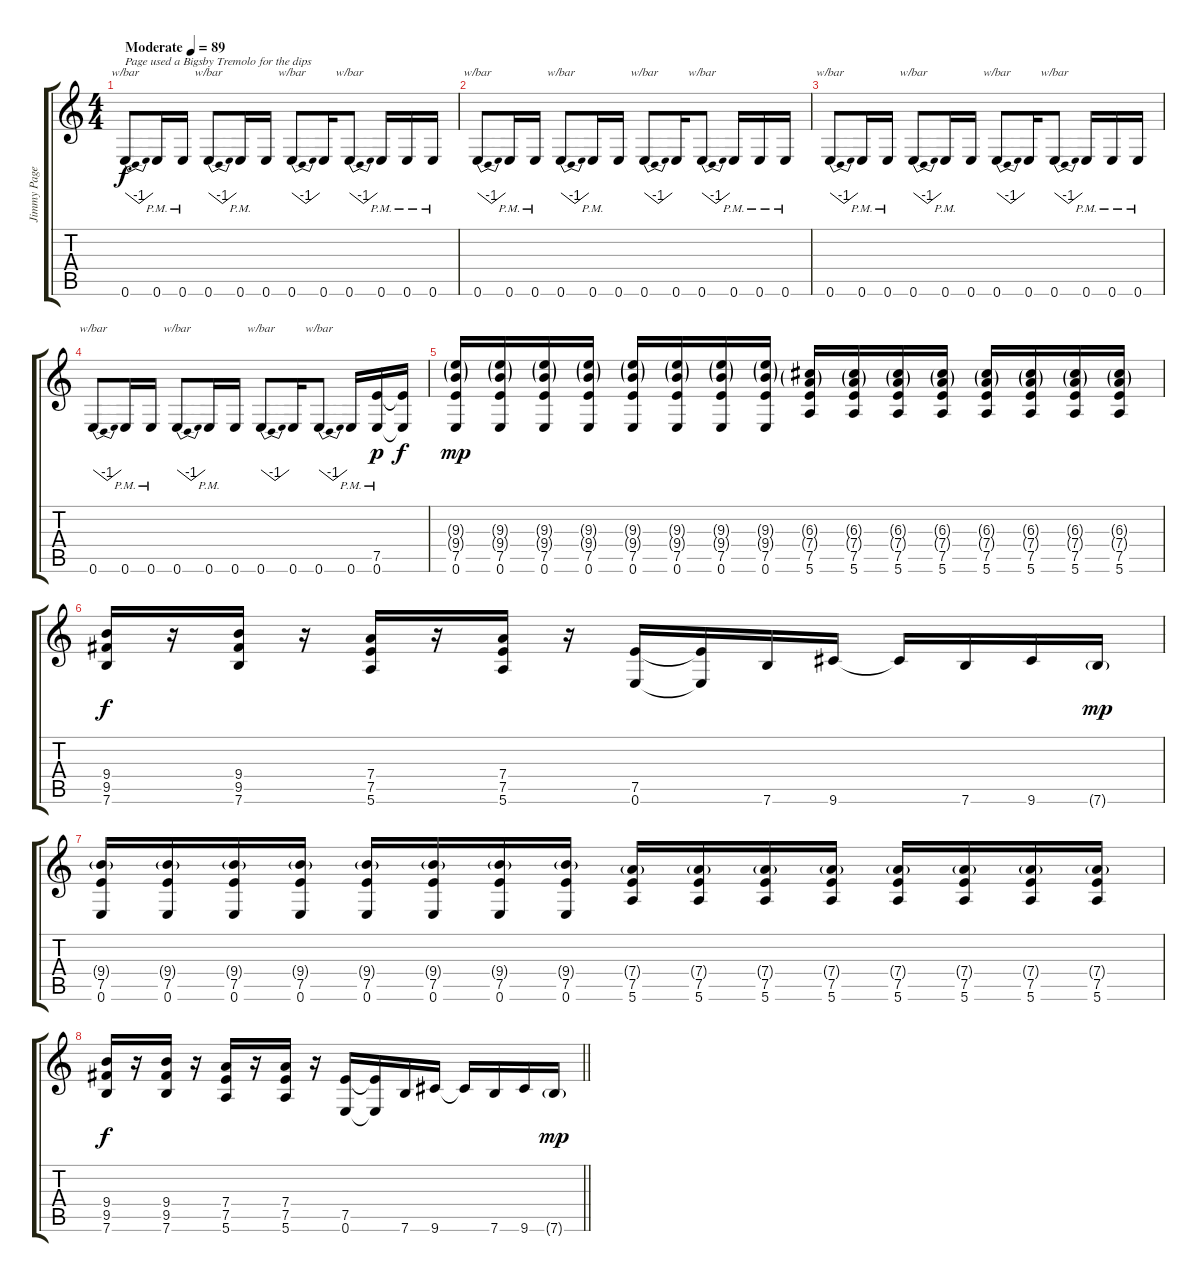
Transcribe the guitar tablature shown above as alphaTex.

\track ("Jimmy Page" "Jimmy Page") {instrument distortionguitar}
\staff {score tabs}
\tuning (E4 B3 G3 D3 A2 E2) {hide}
\ts (4 4)
\tempo (89 "Moderate")
\clef g2
\ks c
0.6.8{tbe (dip default 0 0 30 -4 60 0) txt "Page used a Bigsby Tremolo for the dips" dy f instrument distortionguitar} 0.6{pm}.16 0.6{pm}.16 0.6.8{tbe (dip default 0 0 30 -4 60 0)} 0.6{pm}.16 0.6.16 0.6.8{tbe (dip default 0 0 30 -4 60 0)} 0.6.16 0.6.8{tbe (dip default 0 0 45 -4 60 0)} 0.6{pm}.16 0.6{pm}.16 0.6{pm}.16 |
0.6.8{tbe (dip default 0 0 30 -4 60 0)} 0.6{pm}.16 0.6{pm}.16 0.6.8{tbe (dip default 0 0 30 -4 60 0)} 0.6{pm}.16 0.6.16 0.6.8{tbe (dip default 0 0 30 -4 60 0)} 0.6.16 0.6.8{tbe (dip default 0 0 45 -4 60 0)} 0.6{pm}.16 0.6{pm}.16 0.6{pm}.16 |
0.6.8{tbe (dip default 0 0 30 -4 60 0)} 0.6{pm}.16 0.6{pm}.16 0.6.8{tbe (dip default 0 0 30 -4 60 0)} 0.6{pm}.16 0.6.16 0.6.8{tbe (dip default 0 0 30 -4 60 0)} 0.6.16 0.6.8{tbe (dip default 0 0 45 -4 60 0)} 0.6{pm}.16 0.6{pm}.16 0.6{pm}.16 |
0.6.8{tbe (dip default 0 0 30 -4 60 0)} 0.6{pm}.16 0.6{pm}.16 0.6.8{tbe (dip default 0 0 30 -4 60 0)} 0.6{pm}.16 0.6.16 0.6.8{tbe (dip default 0 0 30 -4 60 0)} 0.6.16 0.6.8{tbe (dip default 0 0 45 -4 60 0)} 0.6{pm}.16 (7.5 0.6{pm}).16{dy p} (7.5{t} 0.6{t}).16{dy f} |
(9.3{g} 9.4{g} 7.5 0.6).16{dy mp} (9.3{g} 9.4{g} 7.5 0.6).16 (9.3{g} 9.4{g} 7.5 0.6).16 (9.3{g} 9.4{g} 7.5 0.6).16 (9.3{g} 9.4{g} 7.5 0.6).16 (9.3{g} 9.4{g} 7.5 0.6).16 (9.3{g} 9.4{g} 7.5 0.6).16 (9.3{g} 9.4{g} 7.5 0.6).16 (6.3{g} 7.4{g} 7.5 5.6).16 (6.3{g} 7.4{g} 7.5 5.6).16 (6.3{g} 7.4{g} 7.5 5.6).16 (6.3{g} 7.4{g} 7.5 5.6).16 (6.3{g} 7.4{g} 7.5 5.6).16 (6.3{g} 7.4{g} 7.5 5.6).16 (6.3{g} 7.4{g} 7.5 5.6).16 (6.3{g} 7.4{g} 7.5 5.6).16 |
(9.4 9.5 7.6).16{dy f} r.16 (9.4 9.5 7.6).16 r.16 (7.4 7.5 5.6).16 r.16 (7.4 7.5 5.6).16 r.16 (7.5 0.6).16 (7.5{t} 0.6{t}).16 7.6.16 9.6.16 9.6{t}.16 7.6.16 9.6.16 7.6{g}.16{dy mp} |
(9.4{g} 7.5 0.6).16 (9.4{g} 7.5 0.6).16 (9.4{g} 7.5 0.6).16 (9.4{g} 7.5 0.6).16 (9.4{g} 7.5 0.6).16 (9.4{g} 7.5 0.6).16 (9.4{g} 7.5 0.6).16 (9.4{g} 7.5 0.6).16 (7.4{g} 7.5 5.6).16 (7.4{g} 7.5 5.6).16 (7.4{g} 7.5 5.6).16 (7.4{g} 7.5 5.6).16 (7.4{g} 7.5 5.6).16 (7.4{g} 7.5 5.6).16 (7.4{g} 7.5 5.6).16 (7.4{g} 7.5 5.6).16 |
\barLineRight lightlight
(9.4 9.5 7.6).16{dy f} r.16 (9.4 9.5 7.6).16 r.16 (7.4 7.5 5.6).16 r.16 (7.4 7.5 5.6).16 r.16 (7.5 0.6).16 (7.5{t} 0.6{t}).16 7.6.16 9.6.16 9.6{t}.16 7.6.16 9.6.16 7.6{g}.16{dy mp}
